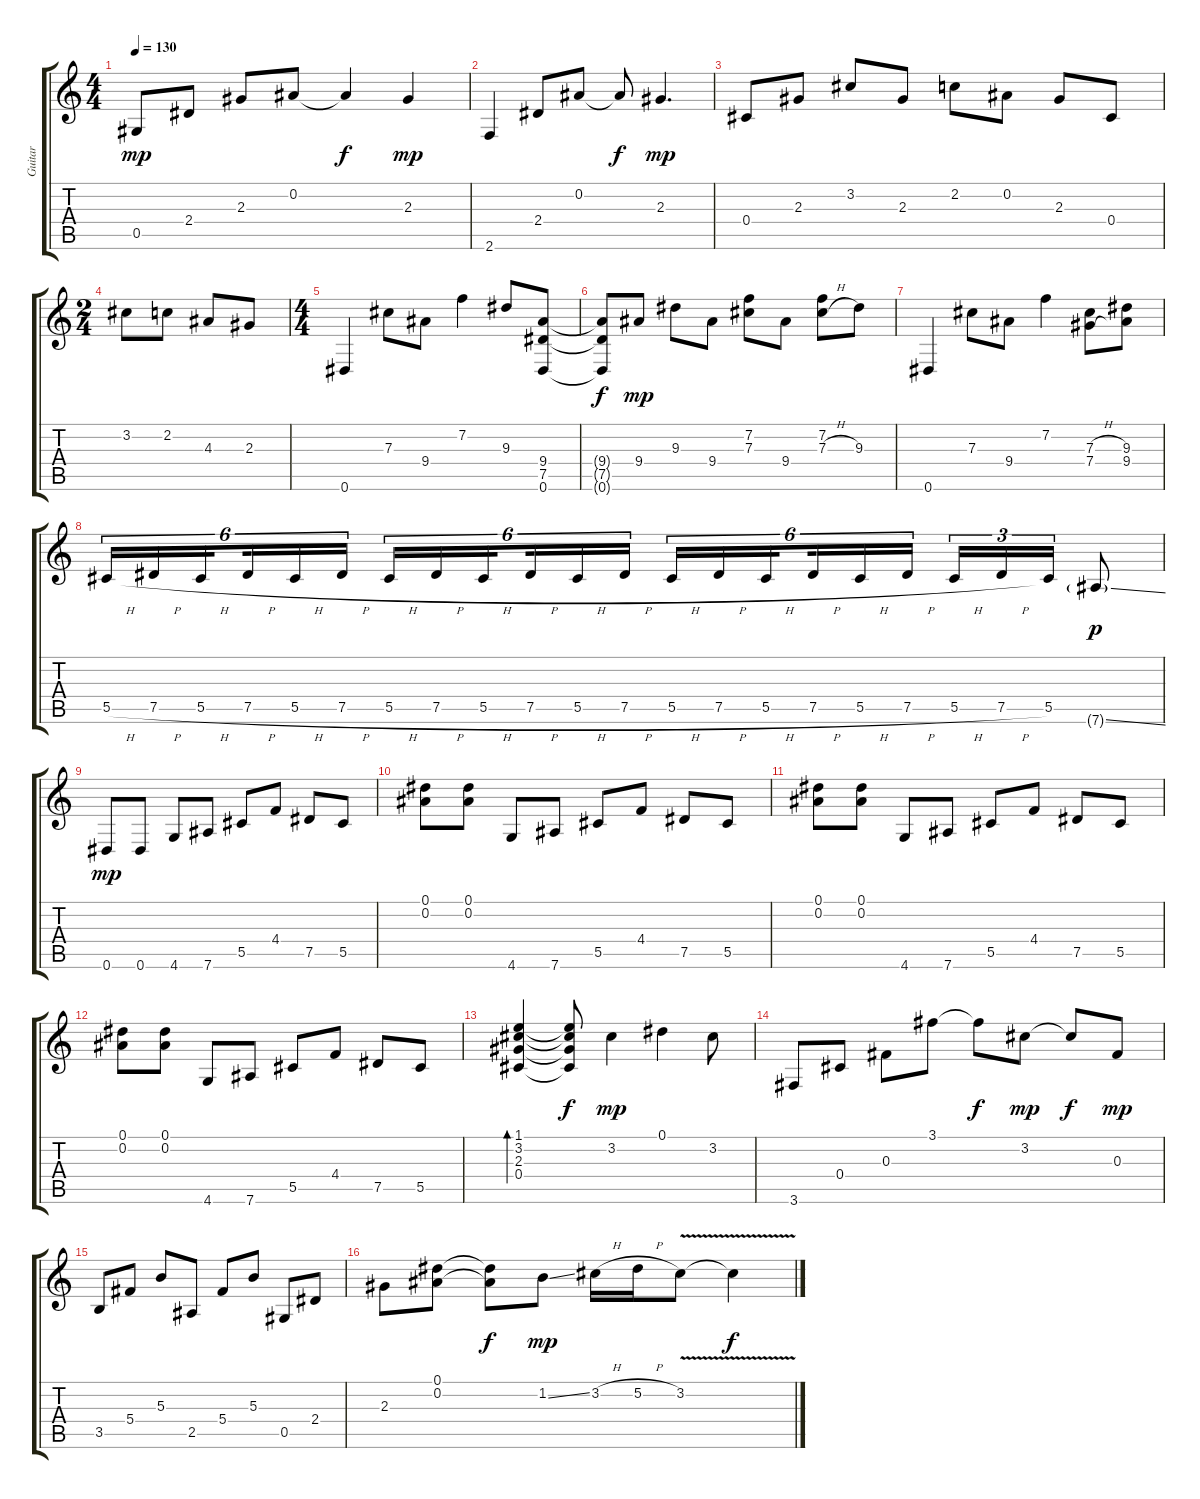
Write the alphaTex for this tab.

\track ("Guitar" "Guitar") {instrument overdrivenguitar}
\staff {score tabs}
\tuning (Eb4 Bb3 Gb3 Db3 Ab2 Eb2) {hide}
\ts (4 4)
\tempo 130
\clef g2
\ks c
0.5.8{dy mp} 2.4.8 2.3.8 0.2.8 0.2{t}.4{dy f} 2.3.4{dy mp} |
2.6.4 2.4.8 0.2.8 0.2{t}.8{dy f} 2.3.4{d dy mp} |
0.4.8 2.3.8 3.2.8 2.3.8 2.2.8 0.2.8 2.3.8 0.4.8 |
\ts (2 4)
3.2.8 2.2.8 4.3.8 2.3.8 |
\ts (4 4)
0.6.4 7.3.8 9.4.8 7.2.4 9.3.8 (9.4 7.5 0.6).8 |
(9.4{t} 7.5{t} 0.6{t}).8{dy f} 9.4.8{dy mp} 9.3.8 9.4.8 (7.2 7.3).8 9.4.8 (7.2 7.3{h}).8 9.3.8 |
0.6.4 7.3.8 9.4.8 7.2.4 (7.3{h} 7.4{h}).8 (9.3 9.4).8 |
5.5{h}.16{tu (6 4)} 7.5{h}.16{tu (6 4)} 5.5{h}.16{tu (6 4) beam splitsecondary} 7.5{h}.16{tu (6 4)} 5.5{h}.16{tu (6 4)} 7.5{h}.16{tu (6 4)} 5.5{h}.16{tu (6 4)} 7.5{h}.16{tu (6 4)} 5.5{h}.16{tu (6 4) beam splitsecondary} 7.5{h}.16{tu (6 4)} 5.5{h}.16{tu (6 4)} 7.5{h}.16{tu (6 4)} 5.5{h}.16{tu (6 4)} 7.5{h}.16{tu (6 4)} 5.5{h}.16{tu (6 4) beam splitsecondary} 7.5{h}.16{tu (6 4)} 5.5{h}.16{tu (6 4)} 7.5{h}.16{tu (6 4)} 5.5{h}.16{tu (3 2)} 7.5{h}.16{tu (3 2)} 5.5.16{tu (3 2)} 7.6{ss g}.8{dy p} |
0.6.8{dy mp} 0.6.8 4.6.8 7.6.8 5.5.8 4.4.8 7.5.8 5.5.8 |
(0.1 0.2).8 (0.1 0.2).8 4.6.8 7.6.8 5.5.8 4.4.8 7.5.8 5.5.8 |
(0.1 0.2).8 (0.1 0.2).8 4.6.8 7.6.8 5.5.8 4.4.8 7.5.8 5.5.8 |
(0.1 0.2).8 (0.1 0.2).8 4.6.8 7.6.8 5.5.8 4.4.8 7.5.8 5.5.8 |
(1.1 3.2 2.3 0.4).4{bd 240} (1.1{t} 3.2{t} 2.3{t} 0.4{t}).8{dy f} 3.2.4{dy mp} 0.1.4 3.2.8 |
3.6.8 0.4.8 0.3.8 3.1.8 3.1{t}.8{dy f} 3.2.8{dy mp} 3.2{t}.8{dy f} 0.3.8{dy mp} |
3.5.8 5.4.8 5.3.8 2.5.8 5.4.8 5.3.8 0.5.8 2.4.8 |
2.3.8 (0.1 0.2).8 (0.1{t} 0.2{t}).8{dy f} 1.2{ss}.8{dy mp} 3.2{h}.16 5.2{h}.16 3.2{v}.8 3.2{t}.4{dy f}
